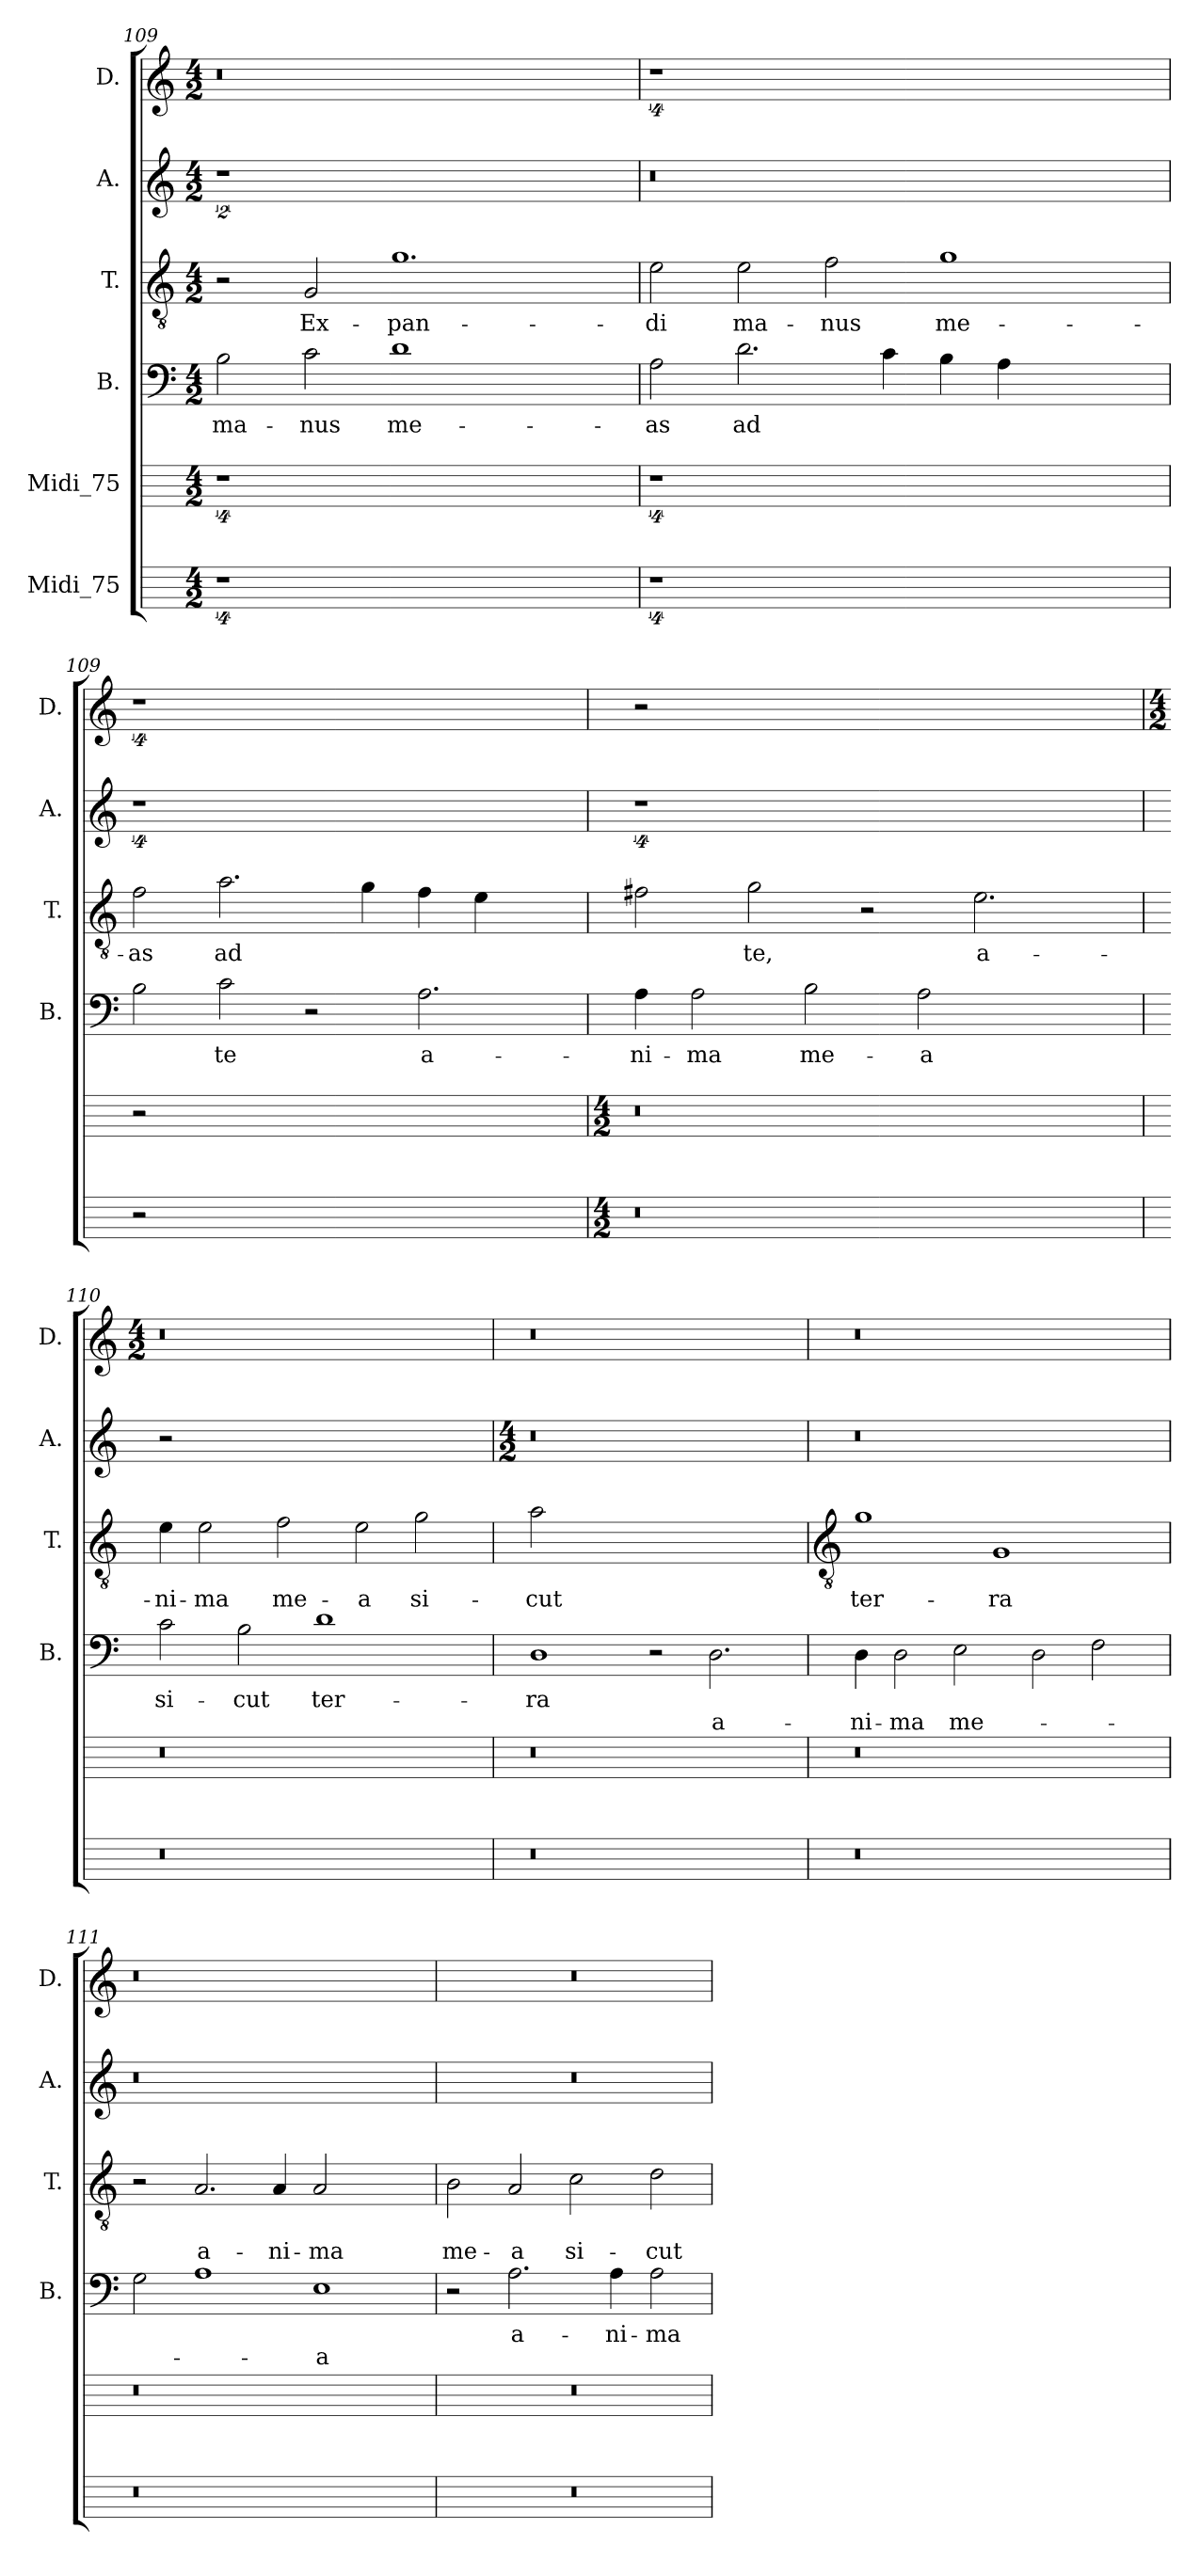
**kern	**kern	**kern	**text	**text	**kern	**text	**text	**kern	**kern
*part6	*part5	*part4	*part4	*part4	*part3	*part3	*part3	*part2	*part1
*staff6	*staff5	*staff4	*staff4	*staff4	*staff3	*staff3	*staff3	*staff2	*staff1
*I"Midi_75	*I"Midi_75	*I"B.	*	*	*I"T.	*	*	*I"A.	*I"D.
*	*	*I'B.	*	*	*I'T.	*	*	*I'A.	*I'D.
!!LO:LB:g=z
*	*	*clefF4	*	*	*clefGv2	*	*	*clefG2	*clefG2
*	*	*k[]	*	*	*k[]	*	*	*k[]	*k[]
*	*	*C:	*	*	*C:	*	*	*C:	*C:
*M4/2	*M4/2	*M4/2	*	*	*M4/2	*	*	*M4/2	*M4/2
=109	=109	=109	=109	=109	=109	=109	=109	=109	=109
!	!	!	!LO:LY:b	!	!	!	!	!	!
4%9r	4%9r	2B	ma-	.	2r	.	.	2%5r	0r
!	!	!	!LO:LY:b	!	!	!LO:LY:b	!	!	!
.	.	2c	-nus	.	2G	Ex-	.	.	.
!	!	!	!LO:LY:b	!	!	!LO:LY:b	!	!	!
.	.	1d	me-	.	1.g	-pan-	.	.	.
.	.	2ryy	.	.	.	.	.	.	2ryy
4ryy	4ryy	.	.	.	.	.	.	.	.
=109	=109	=109	=109	=109	=109	=109	=109	=109	=109
!	!	!	!LO:LY:b	!	!	!LO:LY:b	!	!	!
4%9r	4%9r	2A	-as	.	2e	-di	.	0r	4%9r
!	!	!	!LO:LY:b	!	!	!LO:LY:b	!	!	!
.	.	2.d	ad	.	2e	ma-	.	.	.
!	!	!	!	!	!	!LO:LY:b	!	!	!
.	.	.	.	.	2f	-nus	.	.	.
.	.	4c	.	.	.	.	.	.	.
!	!	!	!	!	!	!LO:LY:b	!	!	!
.	.	4B	.	.	1g	me-	.	.	.
.	.	4A	.	.	.	.	.	.	.
.	.	2ryy	.	.	.	.	.	2ryy	.
4ryy	4ryy	.	.	.	.	.	.	.	4ryy
=109	=109	=109	=109	=109	=109	=109	=109	=109	=109
!	!	!	!	!	!	!LO:LY:b	!	!	!
2r	2r	2B	.	.	2f	-as	.	4%9r	4%9r
!	!	!	!LO:LY:b	!	!	!LO:LY:b	!	!	!
1..ryy	1..ryy	2c	te	.	2.a	ad	.	.	.
.	.	2r	.	.	.	.	.	.	.
.	.	.	.	.	4g	.	.	.	.
!	!	!	!LO:LY:b	!	!	!	!	!	!
.	.	2.A	a-	.	4f	.	.	.	.
.	.	.	.	.	4e	.	.	.	.
.	.	.	.	.	4ryy	.	.	.	.
!!LO:LB:g=z
=109	=109	=109	=109	=109	=109	=109	=109	=109	=109
*M4/2	*M4/2	*	*	*	*	*	*	*	*
!	!	!	!LO:LY:b	!	!	!	!	!	!
0r	0r	4A	-ni-	.	2f#X	.	.	4%9r	2r
!	!	!	!LO:LY:b	!	!	!	!	!	!
.	.	2A	-ma	.	.	.	.	.	.
!	!	!	!	!	!	!LO:LY:b	!	!	!
.	.	.	.	.	2g	te,	.	.	1..ryy
!	!	!	!LO:LY:b	!	!	!	!	!	!
.	.	2B	me-	.	.	.	.	.	.
.	.	.	.	.	2r	.	.	.	.
!	!	!	!LO:LY:b	!	!	!	!	!	!
.	.	2A	-a	.	.	.	.	.	.
!	!	!	!	!	!	!LO:LY:b	!	!	!
.	.	.	.	.	2.e	a-	.	.	.
.	.	2ryy	.	.	.	.	.	.	.
4ryy	4ryy	.	.	.	.	.	.	.	.
!!LO:LB:g=z
=110	=110	=110	=110	=110	=110	=110	=110	=110	=110
*	*	*	*	*	*	*	*	*	*M4/2
!	!	!	!LO:LY:b	!	!	!LO:LY:b	!	!	!
0r	0r	2c	si-	.	4e	-ni-	.	2r	0r
!	!	!	!	!	!	!LO:LY:b	!	!	!
.	.	.	.	.	2e	-ma	.	.	.
!	!	!	!LO:LY:b	!	!	!	!	!	!
.	.	2B	-cut	.	.	.	.	1..ryy	.
!	!	!	!	!	!	!LO:LY:b	!	!	!
.	.	.	.	.	2f	me-	.	.	.
!	!	!	!LO:LY:b	!	!	!	!	!	!
.	.	1d	ter-	.	.	.	.	.	.
!	!	!	!	!	!	!LO:LY:b	!	!	!
.	.	.	.	.	2e	-a	.	.	.
!	!	!	!	!	!	!LO:LY:b	!	!	!
.	.	.	.	.	2g	si-	.	.	.
4ryy	4ryy	4ryy	.	.	.	.	.	.	4ryy
!!LO:LB:g=z
=111	=111	=111	=111	=111	=111	=111	=111	=111	=111
*	*	*	*	*	*	*	*	*M4/2	*
!	!	!	!LO:LY:b	!	!	!LO:LY:b	!	!	!
0r	0r	1D	-ra	.	2a	-cut	.	0r	0r
.	.	.	.	.	1..ryy	.	.	.	.
.	.	2r	.	.	.	.	.	.	.
!	!	!	!	!LO:LY:b	!	!	!	!	!
.	.	2.D	.	a-	.	.	.	.	.
4ryy	4ryy	.	.	.	.	.	.	4ryy	4ryy
!!LO:LB:g=z
=111	=111	=111	=111	=111	=111	=111	=111	=111	=111
*	*	*	*	*	*clefGv2	*	*	*	*
!	!	!	!	!LO:LY:b	!	!LO:LY:b	!	!	!
0r	0r	4D	.	-ni-	1g	ter-	.	0r	0r
!	!	!	!	!LO:LY:b	!	!	!	!	!
.	.	2D	.	-ma	.	.	.	.	.
!	!	!	!	!LO:LY:b	!	!	!	!	!
.	.	2E	.	me-	.	.	.	.	.
!	!	!	!	!	!	!LO:LY:b	!	!	!
.	.	.	.	.	1G	-ra	.	.	.
.	.	2D	.	.	.	.	.	.	.
.	.	2F	.	.	.	.	.	.	.
4ryy	4ryy	.	.	.	4ryy	.	.	4ryy	4ryy
=111	=111	=111	=111	=111	=111	=111	=111	=111	=111
0r	0r	2G	.	.	2r	.	.	0r	0r
!	!	!	!	!	!	!	!LO:LY:b	!	!
.	.	1A	.	.	2.A	.	a-	.	.
!	!	!	!	!	!	!	!LO:LY:b	!	!
.	.	.	.	.	4A	.	-ni-	.	.
!	!	!	!	!LO:LY:b	!	!	!LO:LY:b	!	!
.	.	1E	.	-a	2A	.	-ma	.	.
2ryy	2ryy	.	.	.	2ryy	.	.	2ryy	2ryy
=111	=111	=111	=111	=111	=111	=111	=111	=111	=111
!	!	!	!	!	!	!	!LO:LY:b	!	!
0r	0r	2r	.	.	2B	.	me-	0r	0r
!	!	!	!LO:LY:b	!	!	!	!LO:LY:b	!	!
.	.	2.A	a-	.	2A	.	-a	.	.
!	!	!	!	!	!	!	!LO:LY:b	!	!
.	.	.	.	.	2c	.	si-	.	.
!	!	!	!LO:LY:b	!	!	!	!	!	!
.	.	4A	-ni-	.	.	.	.	.	.
!	!	!	!LO:LY:b	!	!	!	!LO:LY:b	!	!
.	.	2A	-ma	.	2d	.	-cut	.	.
=	=	=	=	=	=	=	=	=	=
*-	*-	*-	*-	*-	*-	*-	*-	*-	*-
